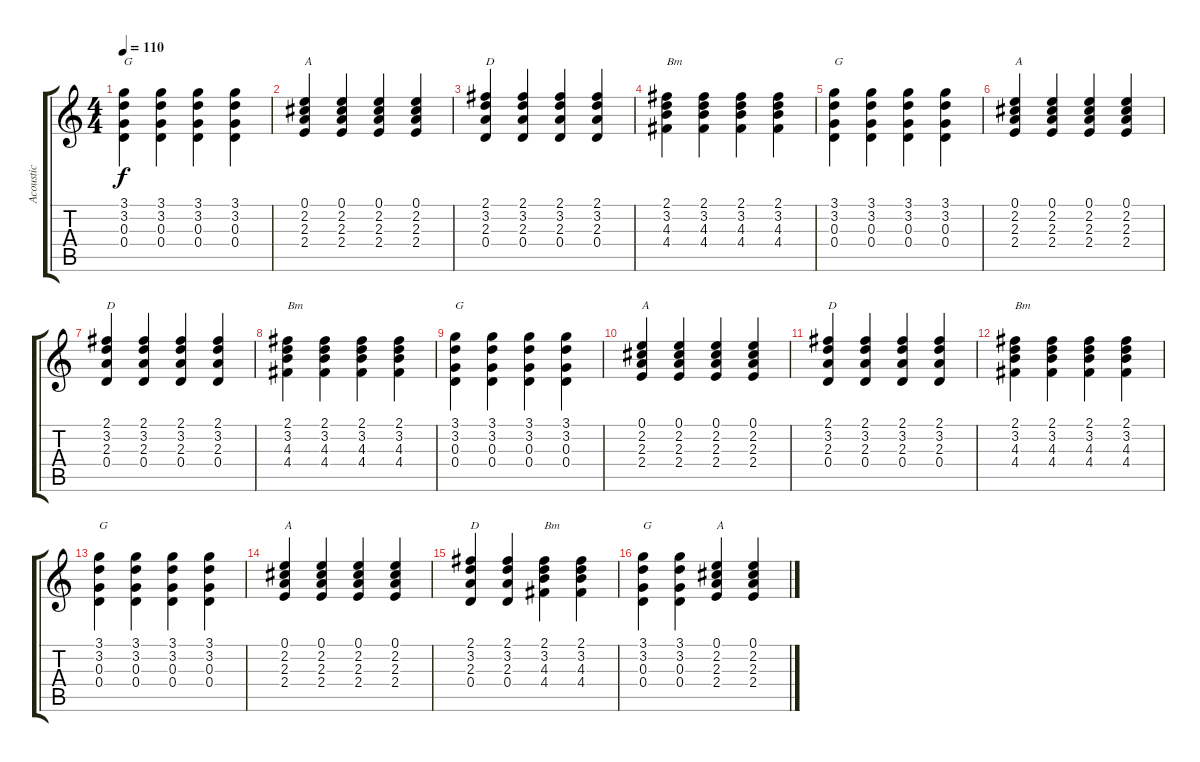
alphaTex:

\track ("Acoustic" "Acoustic") {instrument acousticguitarsteel}
\staff {score tabs}
\tuning (E4 B3 G3 D3 A2 E2) {hide}
\ts (4 4)
\tempo 110
\clef g2
\ks c
(3.1 3.2 0.3 0.4).4{txt "G" dy f} (3.1 3.2 0.3 0.4).4 (3.1 3.2 0.3 0.4).4 (3.1 3.2 0.3 0.4).4 |
(0.1 2.2 2.3 2.4).4{txt "A"} (0.1 2.2 2.3 2.4).4 (0.1 2.2 2.3 2.4).4 (0.1 2.2 2.3 2.4).4 |
(2.1 3.2 2.3 0.4).4{txt "D"} (2.1 3.2 2.3 0.4).4 (2.1 3.2 2.3 0.4).4 (2.1 3.2 2.3 0.4).4 |
(2.1 3.2 4.3 4.4).4{txt "Bm"} (2.1 3.2 4.3 4.4).4 (2.1 3.2 4.3 4.4).4 (2.1 3.2 4.3 4.4).4 |
(3.1 3.2 0.3 0.4).4{txt "G"} (3.1 3.2 0.3 0.4).4 (3.1 3.2 0.3 0.4).4 (3.1 3.2 0.3 0.4).4 |
(0.1 2.2 2.3 2.4).4{txt "A"} (0.1 2.2 2.3 2.4).4 (0.1 2.2 2.3 2.4).4 (0.1 2.2 2.3 2.4).4 |
(2.1 3.2 2.3 0.4).4{txt "D"} (2.1 3.2 2.3 0.4).4 (2.1 3.2 2.3 0.4).4 (2.1 3.2 2.3 0.4).4 |
(2.1 3.2 4.3 4.4).4{txt "Bm"} (2.1 3.2 4.3 4.4).4 (2.1 3.2 4.3 4.4).4 (2.1 3.2 4.3 4.4).4 |
(3.1 3.2 0.3 0.4).4{txt "G"} (3.1 3.2 0.3 0.4).4 (3.1 3.2 0.3 0.4).4 (3.1 3.2 0.3 0.4).4 |
(0.1 2.2 2.3 2.4).4{txt "A"} (0.1 2.2 2.3 2.4).4 (0.1 2.2 2.3 2.4).4 (0.1 2.2 2.3 2.4).4 |
(2.1 3.2 2.3 0.4).4{txt "D"} (2.1 3.2 2.3 0.4).4 (2.1 3.2 2.3 0.4).4 (2.1 3.2 2.3 0.4).4 |
(2.1 3.2 4.3 4.4).4{txt "Bm"} (2.1 3.2 4.3 4.4).4 (2.1 3.2 4.3 4.4).4 (2.1 3.2 4.3 4.4).4 |
(3.1 3.2 0.3 0.4).4{txt "G"} (3.1 3.2 0.3 0.4).4 (3.1 3.2 0.3 0.4).4 (3.1 3.2 0.3 0.4).4 |
(0.1 2.2 2.3 2.4).4{txt "A"} (0.1 2.2 2.3 2.4).4 (0.1 2.2 2.3 2.4).4 (0.1 2.2 2.3 2.4).4 |
(2.1 3.2 2.3 0.4).4{txt "D"} (2.1 3.2 2.3 0.4).4 (2.1 3.2 4.3 4.4).4{txt "Bm"} (2.1 3.2 4.3 4.4).4 |
(3.1 3.2 0.3 0.4).4{txt "G"} (3.1 3.2 0.3 0.4).4 (0.1 2.2 2.3 2.4).4{txt "A"} (0.1 2.2 2.3 2.4).4
